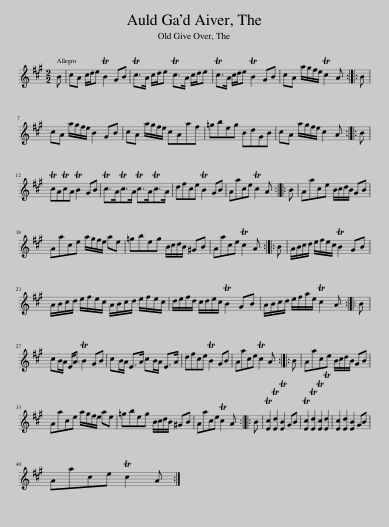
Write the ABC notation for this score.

X:1
L:1/8
M:2/2
I:linebreak $
K:A
V:1 treble
V:1
 B | cA c/d/e TB2 GB | Tc>A c/d/e Tc>A c/d/e | Tc>A c/d/e TB2 GB | cA a/g/f/e/ Tc2 A :: %5
 B |$ cA a/g/f/e/ B2 GB | cA a/g/f/e/ cAaf | =gbeg BdGB | cA a/g/f/e/ c2 A :: %10
 B |$ TcATcA TB2 GB | Tc>ATc>A Tc>ATc>A | dfce TB2 GB | Aace Tc2 A :: %15
 B | Aace B/c/d/B/ GB |$ Aace a/g/f/e/ ae | =gbeg B/c/d/B/ ^GB | Aace Tc2 A :: %20
 B | A/B/c/d/ e/f/e/c/ TB2 GB |$ A/B/c/d/ e/f/e/c/ A/B/c/d/ e/f/e/c/ | d/e/f/d/ c/d/e/c/ TB2 GB | A/B/c/d/ e/f/a/e/ Tc2 A :: %25
 B |$ cB/A/ E<A TB2 GB | cB/A/ E>A cB/A/ E>A | dfce TB2 GB | Aace Tc2 A :: %30
 B | Aace B/c/d/B/ GB |$ Aace a/g/f/e/ ae | =gbeg B/c/d/B/ ^GB | Aace Tc2 A :: %35
 B | T[Ec]2 T[Ed]2 T[EB]2 GB | T[Ec]2 T[Ed]2 T[Ec]2 T[Ed]2 | [Ec]2 [Ed]2 [EB]2 GB |$ Aace Tc2 A :| %40
